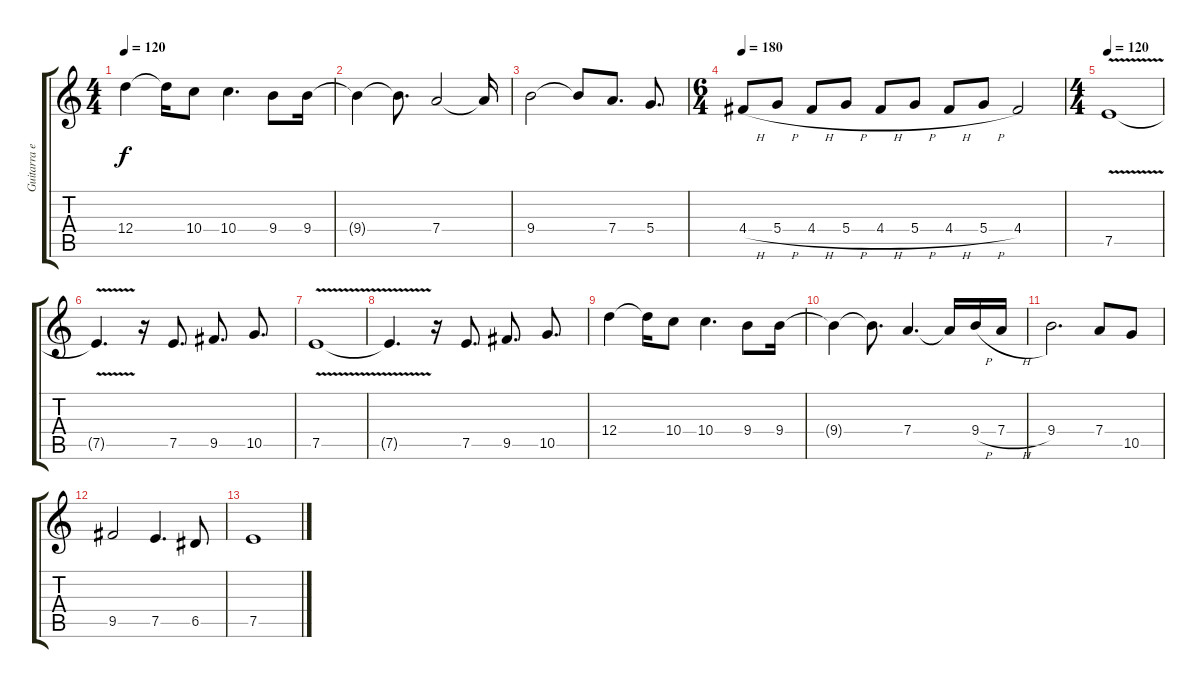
\track ("Guitarra eléctrica" "Guitarra e") {instrument distortionguitar}
\staff {score tabs}
\tuning (E4 B3 G3 D3 A2 E2) {hide}
\ts (4 4)
\tempo 120
\clef g2
\ks c
12.4.4{dy f} 12.4{t}.16 10.4.8 10.4.4{d} 9.4.8 9.4.16 |
9.4{t}.4 9.4{t}.8{d} 7.4.2 7.4{t}.16 |
9.4.2 9.4{t}.8 7.4.8{d} 5.4.8{d} |
\ts (6 4)
\tempo 180
4.4{h}.8 5.4{h}.8 4.4{h}.8 5.4{h}.8 4.4{h}.8 5.4{h}.8 4.4{h}.8 5.4{h}.8 4.4.2 |
\ts (4 4)
\tempo 120
7.5{v}.1 |
7.5{t}.4{d} r.16 7.5.8{d} 9.5.8{d} 10.5.8{d} |
7.5{v}.1 |
7.5{t}.4{d} r.16 7.5.8{d} 9.5.8{d} 10.5.8{d} |
12.4.4 12.4{t}.16 10.4.8 10.4.4{d} 9.4.8 9.4.16 |
9.4{t}.4 9.4{t}.8{d} 7.4.4{d} 7.4{t}.16 9.4{h}.16 7.4{h}.16 |
9.4.2{d} 7.4.8 10.5.8 |
9.5.2 7.5.4{d} 6.5.8 |
7.5.1
